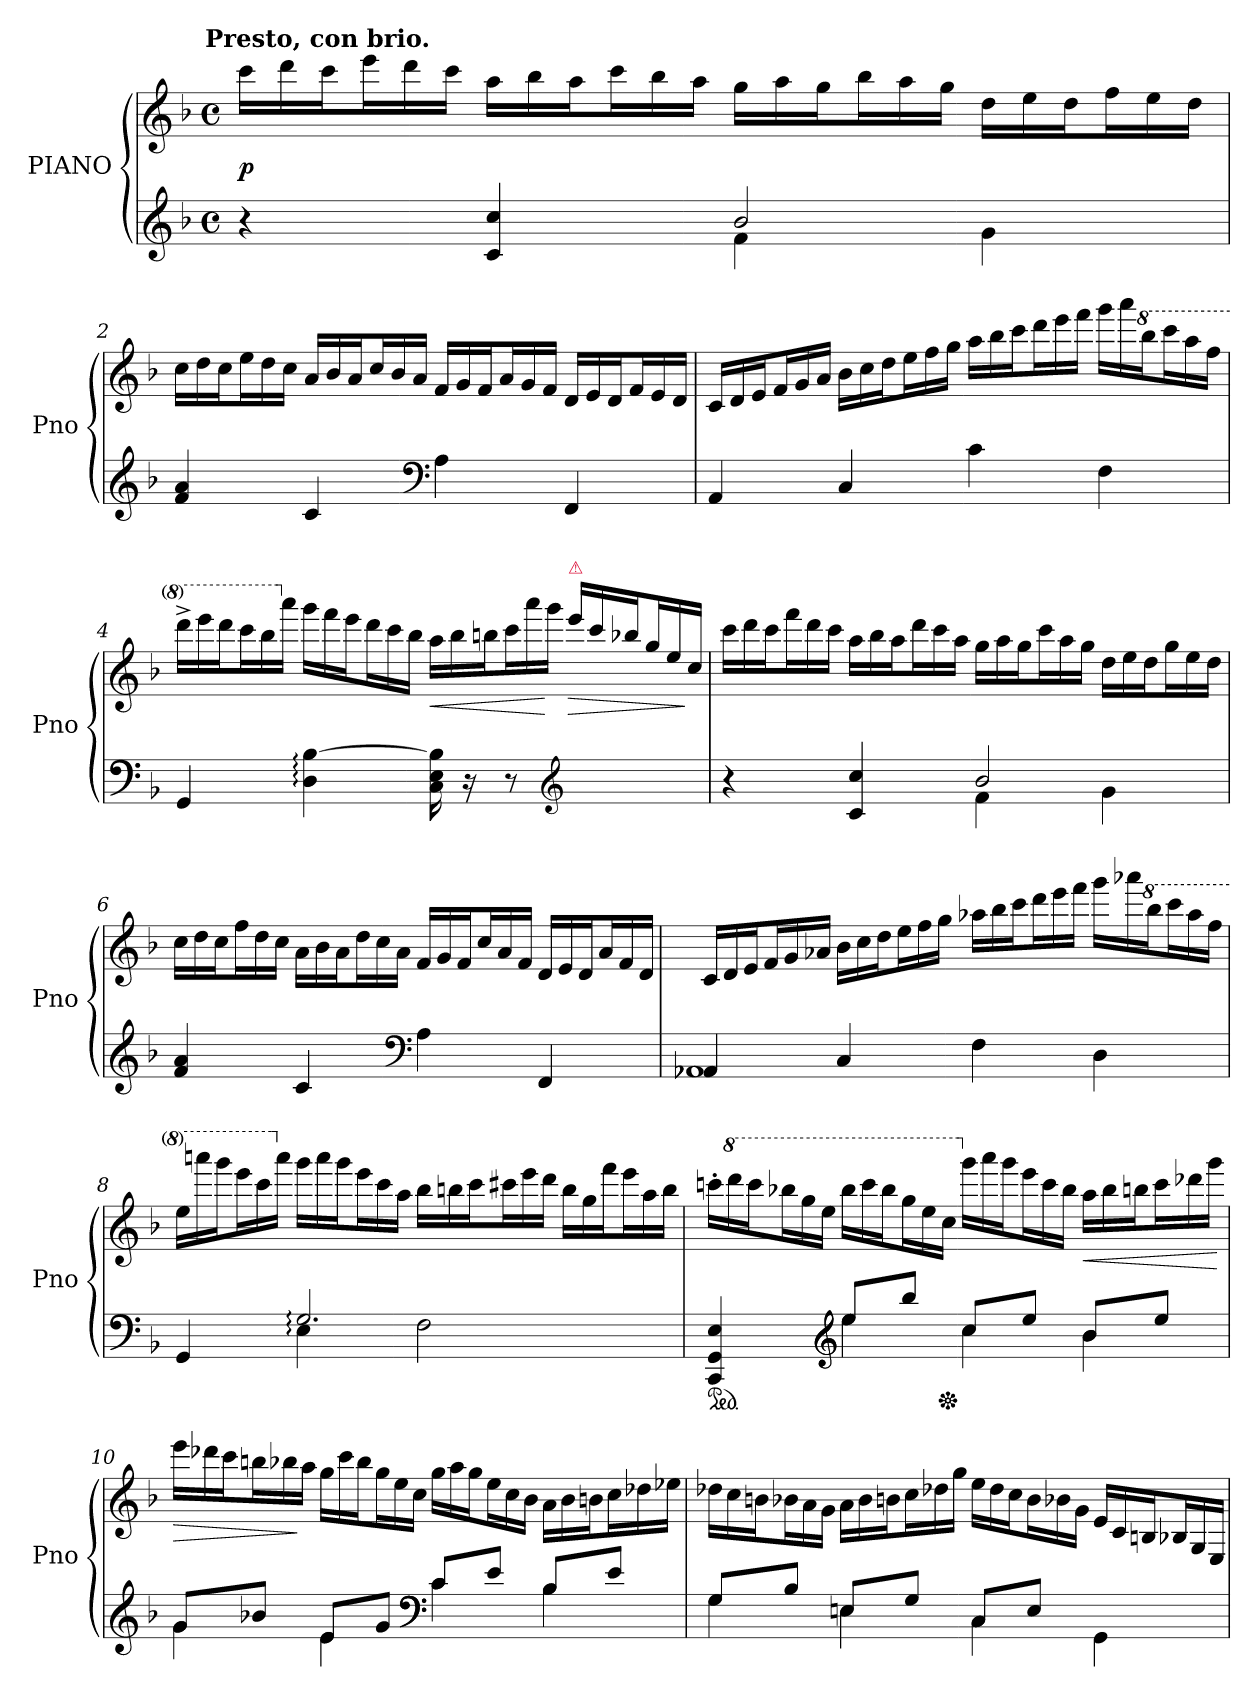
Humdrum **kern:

**kern	**kern	**dynam
*part1	*part1	*part1
*staff2	*staff1	*staff1/2
*I"PIANO	*	*
*I'Pno	*	*
*clefG2	*clefG2	*
*k[b-]	*k[b-]	*
*F:	*F:	*
!!LO:TX:omd:t=Presto, con brio.
*M4/4	*M4/4	*
*met(c)	*met(c)	*
=1	=1	=1
*^	*	*
*	*	*Xtuplet	*
4r	2ryy	24ccc\LL	p
.	.	24ddd\	.
.	.	24ccc\J	.
.	.	24eee\L	.
.	.	24ddd\	.
.	.	24ccc\JJ	.
4c/ 4cc/	.	24aa\LL	.
.	.	24bb-\	.
.	.	24aa\J	.
.	.	24ccc\L	.
.	.	24bb-\	.
.	.	24aa\JJ	.
2b-/	4f\	24gg\LL	.
.	.	24aa\	.
.	.	24gg\J	.
.	.	24bb-\L	.
.	.	24aa\	.
.	.	24gg\JJ	.
.	4g\	24dd\LL	.
.	.	24ee\	.
.	.	24dd\J	.
.	.	24ff\L	.
.	.	24ee\	.
.	.	24dd\JJ	.
*v	*v	*	*
=2	=2	=2
4f/ 4a/	24cc\LL	.
.	24dd\	.
.	24cc\J	.
.	24ee\L	.
.	24dd\	.
.	24cc\JJ	.
4c/	24a/LL	.
.	24b-/	.
.	24a/J	.
.	24cc/L	.
.	24b-/	.
.	24a/JJ	.
*clefF4	*	*
4A\	24f/LL	.
.	24g/	.
.	24f/J	.
.	24a/L	.
.	24g/	.
.	24f/JJ	.
4FF/	24d/LL	.
.	24e/	.
.	24d/J	.
.	24f/L	.
.	24e/	.
.	24d/JJ	.
=3	=3	=3
4AA/	24c/LL	.
.	24d/	.
.	24e/J	.
.	24f/L	.
.	24g/	.
.	24a/JJ	.
4C/	24b-\LL	.
.	24cc\	.
.	24dd\J	.
.	24ee\L	.
.	24ff\	.
.	24gg\JJ	.
4c\	24aa\LL	.
.	24bb-\	.
.	24ccc\J	.
.	24ddd\L	.
.	24eee\	.
.	24fff\JJ	.
4F\	24ggg\LL	.
.	24aaa\	.
*	*8va	*
.	24bbb-\J	.
.	24cccc\L	.
.	24aaa\	.
.	24fff\JJ	.
=4	=4	=4
4GG/	24dddd^\LL	.
.	24eeee\	.
.	24dddd\J	.
.	24cccc\L	.
.	24bbb-\	.
*	*X8va	*
.	24aaa\JJ	.
4D:\ [4B-:\	24ggg\LL	.
.	24fff\	.
.	24eee\J	.
.	24ddd\L	.
.	24ccc\	.
.	24bb-\JJ	.
!	!	!LO:HP:b
16C\ 16E\ 16B-]\	24aa\LL	<
.	24bb-\	.
16r	.	.
.	24bbn\J	.
8r	24ccc\L	.
.	24aaa\	.
.	24ggg\JJ	[
*clefG2	*	*
!	!LO:TX:a:color=crimson:t=⚠	!
!	!	!LO:HP:b
4ryy	24eee\LL	>
.	24ccc\	.
.	24bb-X/J	.
.	24gg/L	.
.	24ee/	.
.	24cc/JJ	]
=5	=5	=5
*^	*	*
4r	2ryy	24ccc\LL	.
.	.	24ddd\	.
.	.	24ccc\J	.
.	.	24fff\L	.
.	.	24ddd\	.
.	.	24ccc\JJ	.
4c/ 4cc/	.	24aa\LL	.
.	.	24bb-\	.
.	.	24aa\J	.
.	.	24ddd\L	.
.	.	24ccc\	.
.	.	24aa\JJ	.
2b-/	4f\	24gg\LL	.
.	.	24aa\	.
.	.	24gg\J	.
.	.	24ccc\L	.
.	.	24aa\	.
.	.	24gg\JJ	.
.	4g\	24dd\LL	.
.	.	24ee\	.
.	.	24dd\J	.
.	.	24gg\L	.
.	.	24ee\	.
.	.	24dd\JJ	.
*v	*v	*	*
=6	=6	=6
4f/ 4a/	24cc\LL	.
.	24dd\	.
.	24cc\J	.
.	24ff\L	.
.	24dd\	.
.	24cc\JJ	.
4c/	24a\LL	.
.	24b-\	.
.	24a\J	.
.	24dd\L	.
.	24cc\	.
.	24a\JJ	.
*clefF4	*	*
4A\	24f/LL	.
.	24g/	.
.	24f/J	.
.	24cc/L	.
.	24a/	.
.	24f/JJ	.
4FF/	24d/LL	.
.	24e/	.
.	24d/J	.
.	24a/L	.
.	24f/	.
.	24d/JJ	.
=7	=7	=7
*^	*	*
4AA-X/	1AA-X	24c/LL	.
.	.	24d/	.
.	.	24e/J	.
.	.	24f/L	.
.	.	24g/	.
.	.	24a-X/JJ	.
4C/	.	24b-\LL	.
.	.	24cc\	.
.	.	24dd\J	.
.	.	24ee\L	.
.	.	24ff\	.
.	.	24gg\JJ	.
4F\	.	24aa-X\LL	.
.	.	24bb-\	.
.	.	24ccc\J	.
.	.	24ddd\L	.
.	.	24eee\	.
.	.	24fff\JJ	.
4D\	.	24ggg\LL	.
.	.	24aaa-X\	.
*	*	*8va	*
.	.	24bbb-\J	.
.	.	24cccc\L	.
.	.	24aaa-\	.
.	.	24fff\JJ	.
=8	=8	=8	=8
4GG/	4ryy	24eee\LL	.
.	.	24aaaan\	.
.	.	24gggg\J	.
.	.	24eeee\L	.
.	.	24cccc\	.
*	*	*X8va	*
.	.	24aaa\JJ	.
2.G:/	4E:\	24ggg\LL	.
.	.	24aaa\	.
.	.	24ggg\J	.
.	.	24eee\L	.
.	.	24ccc\	.
.	.	24aa\JJ	.
.	2F\	24bb-\LL	.
.	.	24bbn\	.
.	.	24ccc\J	.
.	.	24ccc#X\L	.
.	.	24eee\	.
.	.	24ddd\JJ	.
.	.	24bb\LL	.
.	.	24gg\	.
.	.	24fff\J	.
.	.	24eee\L	.
.	.	24aa\	.
.	.	24bb\JJ	.
=9	=9	=9	=9
*ped	*	*	*
4CC/ 4GG/ 4E/	4ryy	24cccn'\LL	.
*	*	*8va	*
.	.	24dddd\	.
.	.	24cccc\J	.
.	.	24bbb-X\L	.
.	.	24ggg\	.
.	.	24eee\JJ	.
*clefG2	*	*	*
8ee/L	4ee\	24bbb-\LL	.
.	.	24cccc\	.
.	.	24bbb-\J	.
8bb-/J	.	24ggg\L	.
.	.	24eee\	.
*Xped	*	*	*
.	.	24ccc\JJ	.
*	*	*X8va	*
8cc/L	4cc\	24ggg\LL	.
.	.	24aaa\	.
.	.	24ggg\J	.
8ee/J	.	24eee\L	.
.	.	24ccc\	.
.	.	24bb-\JJ	.
!	!	!	!LO:HP:b
8b-/L	4b-\	24aa\LL	<
.	.	24bb-\	.
.	.	24bbn\J	.
8ee/J	.	24ccc\L	.
.	.	24ddd-X\	.
.	.	24ggg\JJ	.
*v	*v	*	*
.	.	[
=10	=10	=10
*^	*	*
!	!	!	!LO:HP:b
8g/L	4g\	24eee\LL	>
.	.	24ddd-X\	.
.	.	24ccc\J	.
8b-X/J	.	24bbn\L	.
.	.	24bb-X\	.
.	.	24aa\JJ	]
8e/L	4e\	24gg\LL	.
.	.	24ccc\	.
.	.	24bb-\J	.
8g/J	.	24gg\L	.
.	.	24ee\	.
.	.	24cc\JJ	.
*clefF4	*	*	*
8c/L	4c\	24gg\LL	.
.	.	24aa\	.
.	.	24gg\J	.
8e/J	.	24ee\L	.
.	.	24cc\	.
.	.	24b-\JJ	.
8B-/L	4B-\	24a\LL	.
.	.	24b-\	.
.	.	24bn\J	.
8e/J	.	24cc\L	.
.	.	24dd-X\	.
.	.	24ee-X\JJ	.
=11	=11	=11	=11
8G/L	4G\	24dd-X\LL	.
.	.	24cc\	.
.	.	24bn\J	.
8B-/J	.	24b-X\L	.
.	.	24a\	.
.	.	24g\JJ	.
8E/L	4En\	24a\LL	.
.	.	24b-\	.
.	.	24bn\J	.
8G/J	.	24cc\L	.
.	.	24dd-X\	.
.	.	24gg\JJ	.
8C/L	4C\	24ee\LL	.
.	.	24dd-\	.
.	.	24cc\J	.
8E/J	.	24b\L	.
.	.	24b-X\	.
.	.	24g\JJ	.
4GG\	4ryy	24e/LL	.
.	.	24c/	.
.	.	24Bn/J	.
.	.	24B-X/L	.
.	.	24G/	.
.	.	24E/JJ	.
*v	*v	*	*
=	=	=
*-	*-	*-
